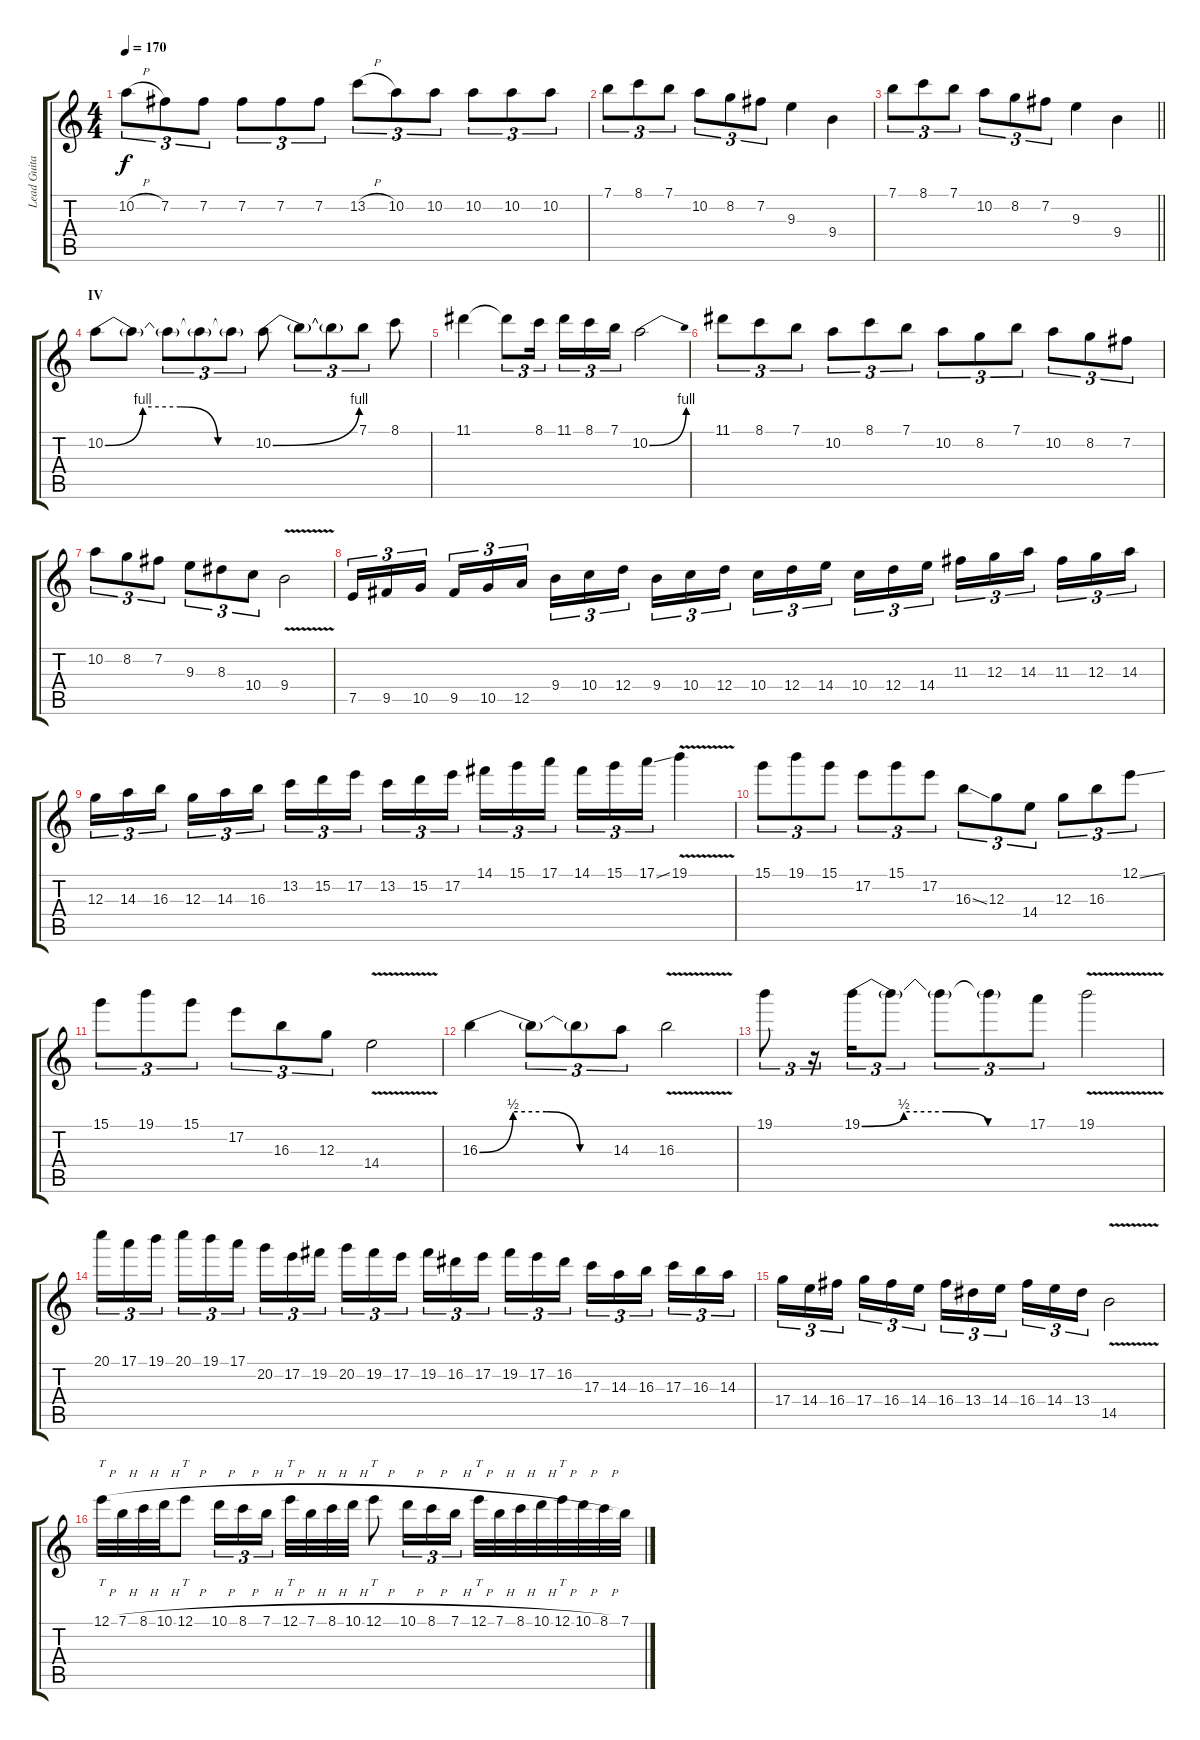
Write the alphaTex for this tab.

\track ("Lead Guitar" "Lead Guita") {instrument overdrivenguitar}
\staff {score tabs}
\tuning (E4 B3 G3 D3 A2 E2) {hide}
\ts (4 4)
\tempo 170
\clef g2
\ks c
10.2{h}.8{tu (3 2) dy f} 7.2.8{tu (3 2)} 7.2.8{tu (3 2)} 7.2.8{tu (3 2)} 7.2.8{tu (3 2)} 7.2.8{tu (3 2)} 13.2{h}.8{tu (3 2)} 10.2.8{tu (3 2)} 10.2.8{tu (3 2)} 10.2.8{tu (3 2)} 10.2.8{tu (3 2)} 10.2.8{tu (3 2)} |
7.1.8{tu (3 2)} 8.1.8{tu (3 2)} 7.1.8{tu (3 2)} 10.2.8{tu (3 2)} 8.2.8{tu (3 2)} 7.2.8{tu (3 2)} 9.3.4 9.4.4 |
\barLineRight lightlight
7.1.8{tu (3 2)} 8.1.8{tu (3 2)} 7.1.8{tu (3 2)} 10.2.8{tu (3 2)} 8.2.8{tu (3 2)} 7.2.8{tu (3 2)} 9.3.4 9.4.4 |
\section ("" "IV")
10.2{be (custom 0 0 15 4 30 4 45 0 60 0)}.8 10.2{t}.8 10.2{t}.8{tu (3 2)} 10.2{t}.8{tu (3 2)} 10.2{t}.8{tu (3 2)} 10.2{be (bend 0 0 60 4)}.8 10.2{t}.8{tu (3 2)} 10.2{t}.8{tu (3 2)} 7.1.8{tu (3 2)} 8.1.8 |
11.1.4 11.1{t}.8{tu (3 2)} 8.1.16{tu (3 2) beam splitsecondary} 11.1.16{tu (3 2)} 8.1.16{tu (3 2)} 7.1.16{tu (3 2)} 10.2{be (bend 0 0 60 4)}.2 |
11.1.8{tu (3 2)} 8.1.8{tu (3 2)} 7.1.8{tu (3 2)} 10.2.8{tu (3 2)} 8.1.8{tu (3 2)} 7.1.8{tu (3 2)} 10.2.8{tu (3 2)} 8.2.8{tu (3 2)} 7.1.8{tu (3 2)} 10.2.8{tu (3 2)} 8.2.8{tu (3 2)} 7.2.8{tu (3 2)} |
10.2.8{tu (3 2)} 8.2.8{tu (3 2)} 7.2.8{tu (3 2)} 9.3.8{tu (3 2)} 8.3.8{tu (3 2)} 10.4.8{tu (3 2)} 9.4{v}.2 |
7.5.16{tu (3 2)} 9.5.16{tu (3 2)} 10.5.16{tu (3 2) beam splitsecondary} 9.5.16{tu (3 2)} 10.5.16{tu (3 2)} 12.5.16{tu (3 2)} 9.4.16{tu (3 2)} 10.4.16{tu (3 2)} 12.4.16{tu (3 2) beam splitsecondary} 9.4.16{tu (3 2)} 10.4.16{tu (3 2)} 12.4.16{tu (3 2)} 10.4.16{tu (3 2)} 12.4.16{tu (3 2)} 14.4.16{tu (3 2) beam splitsecondary} 10.4.16{tu (3 2)} 12.4.16{tu (3 2)} 14.4.16{tu (3 2)} 11.3.16{tu (3 2)} 12.3.16{tu (3 2)} 14.3.16{tu (3 2) beam splitsecondary} 11.3.16{tu (3 2)} 12.3.16{tu (3 2)} 14.3.16{tu (3 2)} |
12.3.16{tu (3 2)} 14.3.16{tu (3 2)} 16.3.16{tu (3 2) beam splitsecondary} 12.3.16{tu (3 2)} 14.3.16{tu (3 2)} 16.3.16{tu (3 2)} 13.2.16{tu (3 2)} 15.2.16{tu (3 2)} 17.2.16{tu (3 2) beam splitsecondary} 13.2.16{tu (3 2)} 15.2.16{tu (3 2)} 17.2.16{tu (3 2)} 14.1.16{tu (3 2)} 15.1.16{tu (3 2)} 17.1.16{tu (3 2) beam splitsecondary} 14.1.16{tu (3 2)} 15.1.16{tu (3 2)} 17.1{ss}.16{tu (3 2)} 19.1{v}.4 |
15.1.8{tu (3 2)} 19.1.8{tu (3 2)} 15.1.8{tu (3 2)} 17.2.8{tu (3 2)} 15.1.8{tu (3 2)} 17.2.8{tu (3 2)} 16.3{ss}.8{tu (3 2)} 12.3.8{tu (3 2)} 14.4.8{tu (3 2)} 12.3.8{tu (3 2)} 16.3.8{tu (3 2)} 12.1{ss}.8{tu (3 2)} |
15.1.8{tu (3 2)} 19.1.8{tu (3 2)} 15.1.8{tu (3 2)} 17.2.8{tu (3 2)} 16.3.8{tu (3 2)} 12.3.8{tu (3 2)} 14.4{v}.2 |
16.3{be (custom 0 0 15 2 30 2 45 0 60 0)}.4 16.3{t}.8{tu (3 2)} 16.3{t}.8{tu (3 2)} 14.3.8{tu (3 2)} 16.3{v}.2 |
19.1.8{tu (3 2)} r.16{tu (3 2)} 19.1{be (custom 0 0 15 2 30 2 45 0 60 0)}.16{tu (3 2)} 19.1{t}.8{tu (3 2)} 19.1{t}.8{tu (3 2)} 19.1{t}.8{tu (3 2)} 17.1.8{tu (3 2)} 19.1{v}.2 |
20.1.16{tu (3 2)} 17.1.16{tu (3 2)} 19.1.16{tu (3 2) beam splitsecondary} 20.1.16{tu (3 2)} 19.1.16{tu (3 2)} 17.1.16{tu (3 2)} 20.2.16{tu (3 2)} 17.2.16{tu (3 2)} 19.2.16{tu (3 2) beam splitsecondary} 20.2.16{tu (3 2)} 19.2.16{tu (3 2)} 17.2.16{tu (3 2)} 19.2.16{tu (3 2)} 16.2.16{tu (3 2)} 17.2.16{tu (3 2) beam splitsecondary} 19.2.16{tu (3 2)} 17.2.16{tu (3 2)} 16.2.16{tu (3 2)} 17.3.16{tu (3 2)} 14.3.16{tu (3 2)} 16.3.16{tu (3 2) beam splitsecondary} 17.3.16{tu (3 2)} 16.3.16{tu (3 2)} 14.3.16{tu (3 2)} |
17.4.16{tu (3 2)} 14.4.16{tu (3 2)} 16.4.16{tu (3 2) beam splitsecondary} 17.4.16{tu (3 2)} 16.4.16{tu (3 2)} 14.4.16{tu (3 2)} 16.4.16{tu (3 2)} 13.4.16{tu (3 2)} 14.4.16{tu (3 2) beam splitsecondary} 16.4.16{tu (3 2)} 14.4.16{tu (3 2)} 13.4.16{tu (3 2)} 14.5{v}.2 |
12.1{h}.32{tt} 7.1{h}.32 8.1{h}.32 10.1{h}.32 12.1{h}.8{tt} 10.1{h}.16{tu (3 2)} 8.1{h}.16{tu (3 2)} 7.1{h}.16{tu (3 2) beam splitsecondary} 12.1{h}.32{tt} 7.1{h}.32 8.1{h}.32 10.1{h}.32 12.1{h}.8{tt} 10.1{h}.16{tu (3 2)} 8.1{h}.16{tu (3 2)} 7.1{h}.16{tu (3 2)} 12.1{h}.32{tt} 7.1{h}.32 8.1{h}.32 10.1{h}.32 12.1{h}.32{tt} 10.1{h}.32 8.1{h}.32 7.1.32
